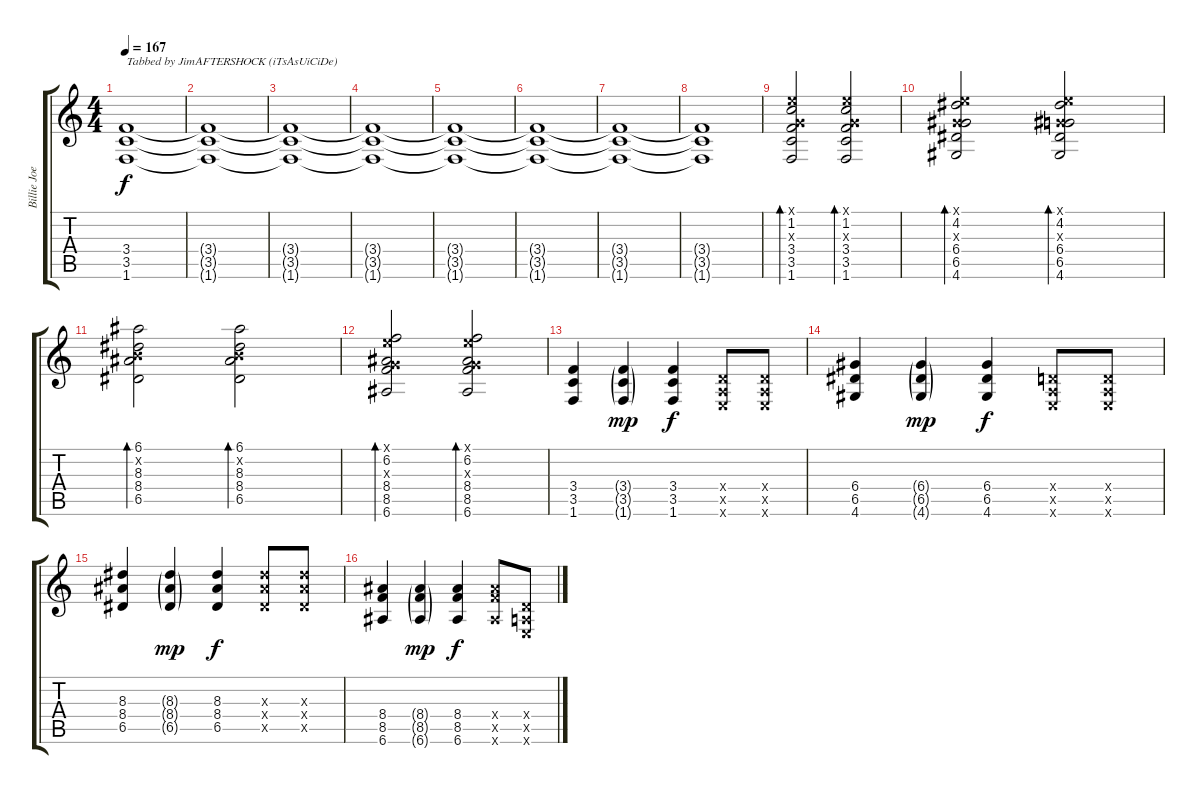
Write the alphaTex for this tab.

\track ("Billie Joe Armstrong (Guitar 2)" "Billie Joe") {instrument acousticguitarsteel}
\staff {score tabs}
\tuning (E4 B3 G3 D3 A2 E2) {hide}
\ts (4 4)
\tempo 167
\clef g2
\ks c
(3.4 3.5 1.6).1{txt "Tabbed by JimAFTERSHOCK (iTsAsUiCiDe)" dy f instrument distortionguitar} |
(3.4{t} 3.5{t} 1.6{t}).1 |
(3.4{t} 3.5{t} 1.6{t}).1 |
(3.4{t} 3.5{t} 1.6{t}).1{volume 11} |
(3.4{t} 3.5{t} 1.6{t}).1{volume 10} |
(3.4{t} 3.5{t} 1.6{t}).1{volume 8} |
(3.4{t} 3.5{t} 1.6{t}).1{volume 6} |
(3.4{t} 3.5{t} 1.6{t}).1{volume 4} |
(0.1{x} 1.2 0.3{x} 3.4 3.5 1.6).2{bd 120 volume 10 instrument acousticguitarsteel} (0.1{x} 1.2 0.3{x} 3.4 3.5 1.6).2{bd 60} |
(0.1{x} 4.2 0.3{x} 6.4 6.5 4.6).2{bd 120} (0.1{x} 4.2 0.3{x} 6.4 6.5 4.6).2{bd 120} |
(6.1 0.2{x} 8.3 8.4 6.5).2{bd 60} (6.1 0.2{x} 8.3 8.4 6.5).2{bd 60} |
(0.1{x} 6.2 0.3{x} 8.4 8.5 6.6).2{bd 60} (0.1{x} 6.2 0.3{x} 8.4 8.5 6.6).2{bd 60} |
(3.4 3.5 1.6).4 (3.4{g} 3.5{g} 1.6{g}).4{dy mp} (3.4 3.5 1.6).4{dy f} (0.4{x} 0.5{x} 0.6{x}).8 (0.4{x} 0.5{x} 0.6{x}).8 |
(6.4 6.5 4.6).4 (6.4{g} 6.5{g} 4.6{g}).4{dy mp} (6.4 6.5 4.6).4{dy f} (0.4{x} 0.5{x} 0.6{x}).8 (0.4{x} 0.5{x} 0.6{x}).8 |
(8.3 8.4 6.5).4 (8.3{g} 8.4{g} 6.5{g}).4{dy mp} (8.3 8.4 6.5).4{dy f} (8.3{x} 8.4{x} 6.5{x}).8 (8.3{x} 8.4{x} 6.5{x}).8 |
(8.4 8.5 6.6).4 (8.4{g} 8.5{g} 6.6{g}).4{dy mp} (8.4 8.5 6.6).4{dy f} (8.4{x} 8.5{x} 6.6{x}).8 (0.4{x} 0.5{x} 0.6{x}).8
